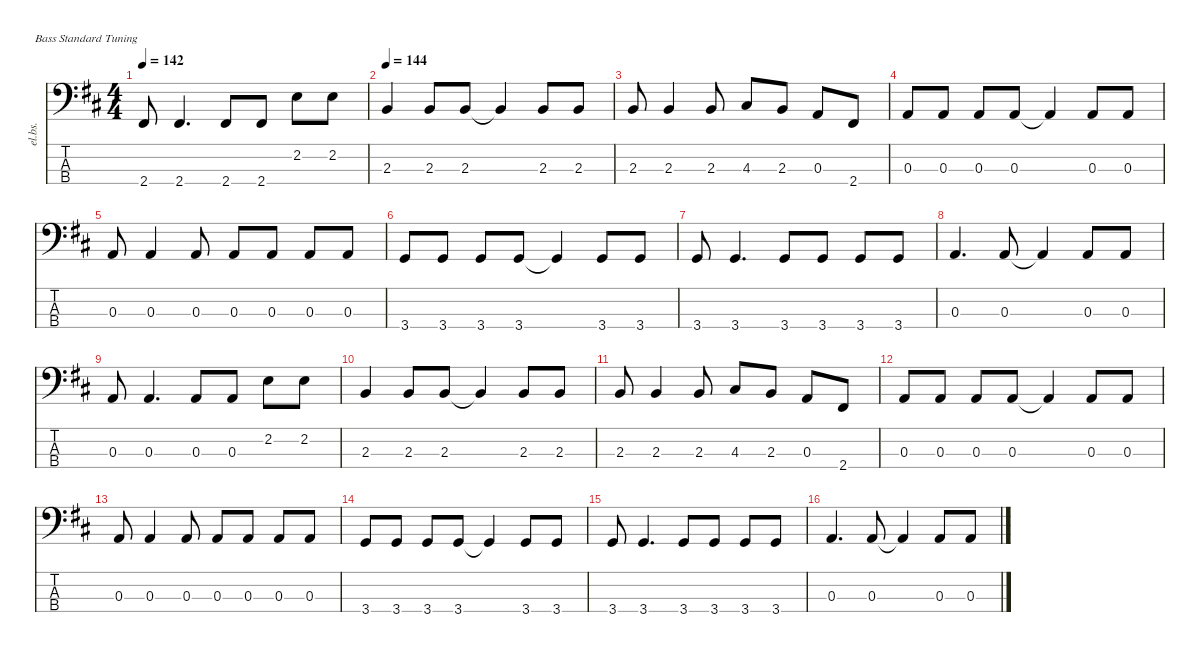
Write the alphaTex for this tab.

\defaultSystemsLayout 4
\hideDynamics
\bracketExtendMode nobrackets
\otherSystemsTrackNameOrientation horizontal
\track ("Cliff - Bass" "el.bs.") {instrument electricbassfinger}
\staff {score tabs}
\tuning (G2 D2 A1 E1)
\ts (4 4)
\tempo 142
\clef f4
\ks bminor
2.4{acc #}.8{dy f beam Up} 2.4{acc #}.4{d beam Up} 2.4{acc #}.8{beam Up} 2.4{acc #}.8{beam Up} 2.2{acc forcenatural}.8{beam Down} 2.2{acc forcenatural}.8{beam Down} |
\tempo 144
2.3{acc forcenatural}.4{beam Up} 2.3{acc forcenatural}.8{beam Up} 2.3{acc forcenatural}.8{beam Up} 2.3{t acc forcenatural}.4{beam Up} 2.3{acc forcenatural}.8{beam Up} 2.3{acc forcenatural}.8{beam Up} |
2.3{acc forcenatural}.8{beam Up} 2.3{acc forcenatural}.4{beam Up} 2.3{acc forcenatural}.8{beam Up} 4.3{acc #}.8{beam Up} 2.3{acc forcenatural}.8{beam Up} 0.3{acc forcenatural}.8{beam Up} 2.4{acc #}.8{beam Up} |
0.3{acc forcenatural}.8{beam Up} 0.3{acc forcenatural}.8{beam Up} 0.3{acc forcenatural}.8{beam Up} 0.3{acc forcenatural}.8{beam Up} 0.3{t acc forcenatural}.4{beam Up} 0.3{acc forcenatural}.8{beam Up} 0.3{acc forcenatural}.8{beam Up} |
0.3{acc forcenatural}.8{beam Up} 0.3{acc forcenatural}.4{beam Up} 0.3{acc forcenatural}.8{beam Up} 0.3{acc forcenatural}.8{beam Up} 0.3{acc forcenatural}.8{beam Up} 0.3{acc forcenatural}.8{beam Up} 0.3{acc forcenatural}.8{beam Up} |
3.4{acc forcenatural}.8{beam Up} 3.4{acc forcenatural}.8{beam Up} 3.4{acc forcenatural}.8{beam Up} 3.4{acc forcenatural}.8{beam Up} 3.4{t acc forcenatural}.4{beam Up} 3.4{acc forcenatural}.8{beam Up} 3.4{acc forcenatural}.8{beam Up} |
3.4{acc forcenatural}.8{beam Up} 3.4{acc forcenatural}.4{d beam Up} 3.4{acc forcenatural}.8{beam Up} 3.4{acc forcenatural}.8{beam Up} 3.4{acc forcenatural}.8{beam Up} 3.4{acc forcenatural}.8{beam Up} |
0.3{acc forcenatural}.4{d beam Up} 0.3{acc forcenatural}.8{beam Up} 0.3{t acc forcenatural}.4{beam Up} 0.3{acc forcenatural}.8{beam Up} 0.3{acc forcenatural}.8{beam Up} |
0.3{acc forcenatural}.8{beam Up} 0.3{acc forcenatural}.4{d beam Up} 0.3{acc forcenatural}.8{beam Up} 0.3{acc forcenatural}.8{beam Up} 2.2{acc forcenatural}.8{beam Down} 2.2{acc forcenatural}.8{beam Down} |
2.3{acc forcenatural}.4{beam Up} 2.3{acc forcenatural}.8{beam Up} 2.3{acc forcenatural}.8{beam Up} 2.3{t acc forcenatural}.4{beam Up} 2.3{acc forcenatural}.8{beam Up} 2.3{acc forcenatural}.8{beam Up} |
2.3{acc forcenatural}.8{beam Up} 2.3{acc forcenatural}.4{beam Up} 2.3{acc forcenatural}.8{beam Up} 4.3{acc #}.8{beam Up} 2.3{acc forcenatural}.8{beam Up} 0.3{acc forcenatural}.8{beam Up} 2.4{acc #}.8{beam Up} |
0.3{acc forcenatural}.8{beam Up} 0.3{acc forcenatural}.8{beam Up} 0.3{acc forcenatural}.8{beam Up} 0.3{acc forcenatural}.8{beam Up} 0.3{t acc forcenatural}.4{beam Up} 0.3{acc forcenatural}.8{beam Up} 0.3{acc forcenatural}.8{beam Up} |
0.3{acc forcenatural}.8{beam Up} 0.3{acc forcenatural}.4{beam Up} 0.3{acc forcenatural}.8{beam Up} 0.3{acc forcenatural}.8{beam Up} 0.3{acc forcenatural}.8{beam Up} 0.3{acc forcenatural}.8{beam Up} 0.3{acc forcenatural}.8{beam Up} |
3.4{acc forcenatural}.8{beam Up} 3.4{acc forcenatural}.8{beam Up} 3.4{acc forcenatural}.8{beam Up} 3.4{acc forcenatural}.8{beam Up} 3.4{t acc forcenatural}.4{beam Up} 3.4{acc forcenatural}.8{beam Up} 3.4{acc forcenatural}.8{beam Up} |
3.4{acc forcenatural}.8{beam Up} 3.4{acc forcenatural}.4{d beam Up} 3.4{acc forcenatural}.8{beam Up} 3.4{acc forcenatural}.8{beam Up} 3.4{acc forcenatural}.8{beam Up} 3.4{acc forcenatural}.8{beam Up} |
0.3{acc forcenatural}.4{d beam Up} 0.3{acc forcenatural}.8{beam Up} 0.3{t acc forcenatural}.4{beam Up} 0.3{acc forcenatural}.8{beam Up} 0.3{acc forcenatural}.8{beam Up}
